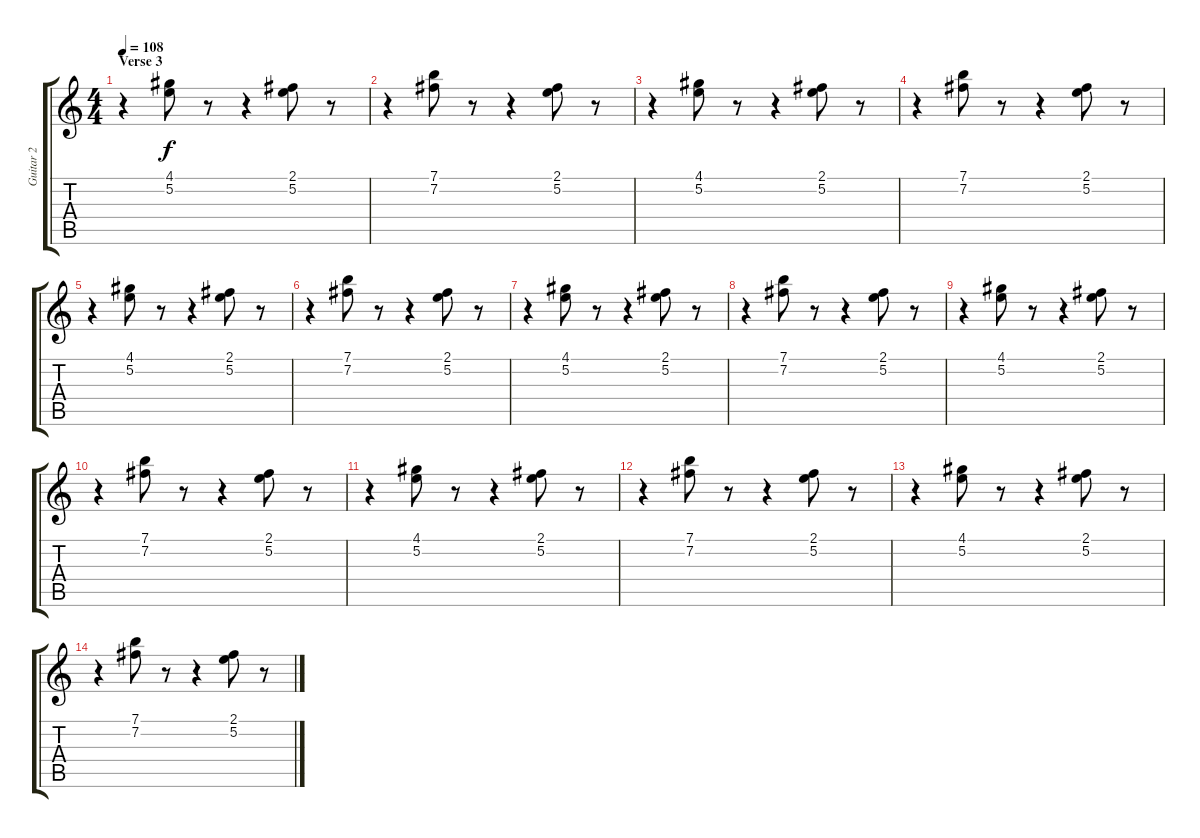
\track ("Guitar 2" "Guitar 2") {instrument electricguitarclean}
\staff {score tabs}
\tuning (E4 B3 G3 D3 A2 E2) {hide}
\ts (4 4)
\section ("" "Verse 3")
\tempo 108
\clef g2
\ks c
r.4{dy f} (4.1 5.2).8 r.8 r.4 (2.1 5.2).8 r.8 |
r.4 (7.1 7.2).8 r.8 r.4 (2.1 5.2).8 r.8 |
r.4 (4.1 5.2).8 r.8 r.4 (2.1 5.2).8 r.8 |
r.4 (7.1 7.2).8 r.8 r.4 (2.1 5.2).8 r.8 |
r.4 (4.1 5.2).8 r.8 r.4 (2.1 5.2).8 r.8 |
r.4 (7.1 7.2).8 r.8 r.4 (2.1 5.2).8 r.8 |
r.4 (4.1 5.2).8 r.8 r.4 (2.1 5.2).8 r.8 |
r.4 (7.1 7.2).8 r.8 r.4 (2.1 5.2).8 r.8 |
r.4 (4.1 5.2).8 r.8 r.4 (2.1 5.2).8 r.8 |
r.4 (7.1 7.2).8 r.8 r.4 (2.1 5.2).8 r.8 |
r.4 (4.1 5.2).8 r.8 r.4 (2.1 5.2).8 r.8 |
r.4 (7.1 7.2).8 r.8 r.4 (2.1 5.2).8 r.8 |
r.4 (4.1 5.2).8 r.8 r.4 (2.1 5.2).8 r.8 |
r.4 (7.1 7.2).8 r.8 r.4 (2.1 5.2).8 r.8
